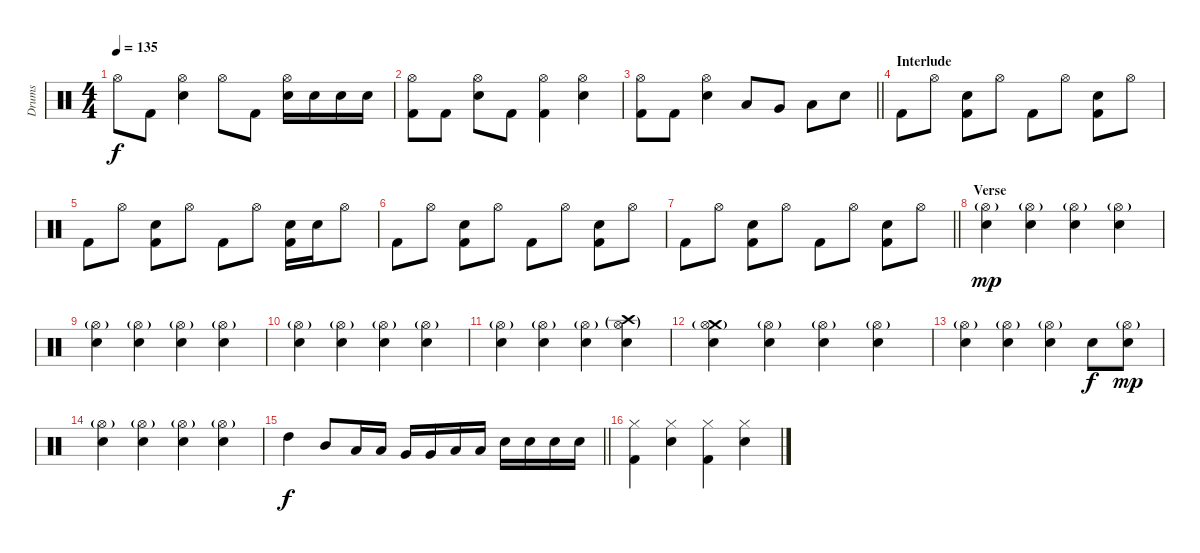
\track ("Drums" "Drums") {instrument percussion}
\staff {score}
\articulation defaults
\ts (4 4)
\tempo 135
\clef neutral
\ks c "Hi-Hat (open)".8{dy f} "Kick (hit) 2".8
("Hi-Hat (open)" "Electric Snare (hit)").4 "Hi-Hat (open)".8 "Kick (hit) 2".8 ("Hi-Hat (open)" "Electric Snare (hit)").16 "Electric Snare (hit)".16 "Electric Snare (hit)".16 "Electric Snare (hit)".16 |
("Hi-Hat (open)" "Kick (hit) 2").8 "Kick (hit) 2".8 ("Hi-Hat (open)" "Electric Snare (hit)").8 "Kick (hit) 2".8 ("Hi-Hat (open)" "Kick (hit) 2").4 ("Hi-Hat (open)" "Electric Snare (hit)").4 |
\barLineRight lightlight
("Hi-Hat (open)" "Kick (hit) 2").8 "Kick (hit) 2".8 ("Hi-Hat (open)" "Electric Snare (hit)").4 "Low Tom (hit)".8 "Very Low Tom (hit)".8 "Low Floor Tom (hit)".8 "Electric Snare (hit)".8 |
\section ("" "Interlude")
"Kick (hit) 2".8 "Hi-Hat (open)".8 ("Electric Snare (hit)" "Kick (hit) 2").8 "Hi-Hat (open)".8 "Kick (hit) 2".8 "Hi-Hat (open)".8 ("Electric Snare (hit)" "Kick (hit) 2").8 "Hi-Hat (open)".8 |
"Kick (hit) 2".8 "Hi-Hat (open)".8 ("Electric Snare (hit)" "Kick (hit) 2").8 "Hi-Hat (open)".8 "Kick (hit) 2".8 "Hi-Hat (open)".8 ("Electric Snare (hit)" "Kick (hit) 2").16 "Electric Snare (hit)".16 "Hi-Hat (open)".8 |
"Kick (hit) 2".8 "Hi-Hat (open)".8 ("Electric Snare (hit)" "Kick (hit) 2").8 "Hi-Hat (open)".8 "Kick (hit) 2".8 "Hi-Hat (open)".8 ("Electric Snare (hit)" "Kick (hit) 2").8 "Hi-Hat (open)".8 |
\barLineRight lightlight "Kick (hit) 2".8 "Hi-Hat (open)".8
("Electric Snare (hit)" "Kick (hit) 2").8 "Hi-Hat (open)".8 "Kick (hit) 2".8 "Hi-Hat (open)".8 ("Electric Snare (hit)" "Kick (hit) 2").8 "Hi-Hat (open)".8 |
\section ("" "Verse")
("Hi-Hat (open)"{g} "Electric Snare (hit)").4{dy mp} ("Hi-Hat (open)"{g} "Electric Snare (hit)").4 ("Hi-Hat (open)"{g} "Electric Snare (hit)").4 ("Hi-Hat (open)"{g} "Electric Snare (hit)").4 |
("Hi-Hat (open)"{g} "Electric Snare (hit)").4 ("Hi-Hat (open)"{g} "Electric Snare (hit)").4 ("Hi-Hat (open)"{g} "Electric Snare (hit)").4 ("Hi-Hat (open)"{g} "Electric Snare (hit)").4 |
("Hi-Hat (open)"{g} "Electric Snare (hit)").4 ("Hi-Hat (open)"{g} "Electric Snare (hit)").4 ("Hi-Hat (open)"{g} "Electric Snare (hit)").4 ("Hi-Hat (open)"{g} "Electric Snare (hit)").4 |
("Hi-Hat (open)"{g} "Electric Snare (hit)").4 ("Hi-Hat (open)"{g} "Electric Snare (hit)").4 ("Hi-Hat (open)"{g} "Electric Snare (hit)").4 ("Crash high (hit)"{g} "Hi-Hat (open)"{g} "Electric Snare (hit)").4 |
("Crash medium (hit)" "Hi-Hat (open)"{g} "Electric Snare (hit)").4 ("Hi-Hat (open)"{g} "Electric Snare (hit)").4 ("Hi-Hat (open)"{g} "Electric Snare (hit)").4 ("Hi-Hat (open)"{g} "Electric Snare (hit)").4 |
("Hi-Hat (open)"{g} "Electric Snare (hit)").4 ("Hi-Hat (open)"{g} "Electric Snare (hit)").4 ("Hi-Hat (open)"{g} "Electric Snare (hit)").4 "Electric Snare (hit)".8{dy f} ("Hi-Hat (open)"{g} "Electric Snare (hit)").8{dy mp} |
("Hi-Hat (open)"{g} "Electric Snare (hit)").4 ("Hi-Hat (open)"{g} "Electric Snare (hit)").4 ("Hi-Hat (open)"{g} "Electric Snare (hit)").4 ("Hi-Hat (open)"{g} "Electric Snare (hit)").4 |
\barLineRight lightlight "High Tom (hit)".4{dy f} "Mid Tom (hit)".8 "Low Tom (hit)".16 "Low Tom (hit)".16 "Very Low Tom (hit)".16 "Very Low Tom (hit)".16 "Low Floor Tom (hit)".16 "Low Floor Tom (hit)".16 "Electric Snare (hit)".16 "Electric Snare (hit)".16 "Electric Snare (hit)".16 "Electric Snare (hit)".16
|
("Hi-Hat (closed)" "Kick (hit) 2").4 ("Hi-Hat (closed)" "Electric Snare (hit)").4 ("Hi-Hat (closed)" "Kick (hit) 2").4 ("Hi-Hat (closed)" "Electric Snare (hit)").4
